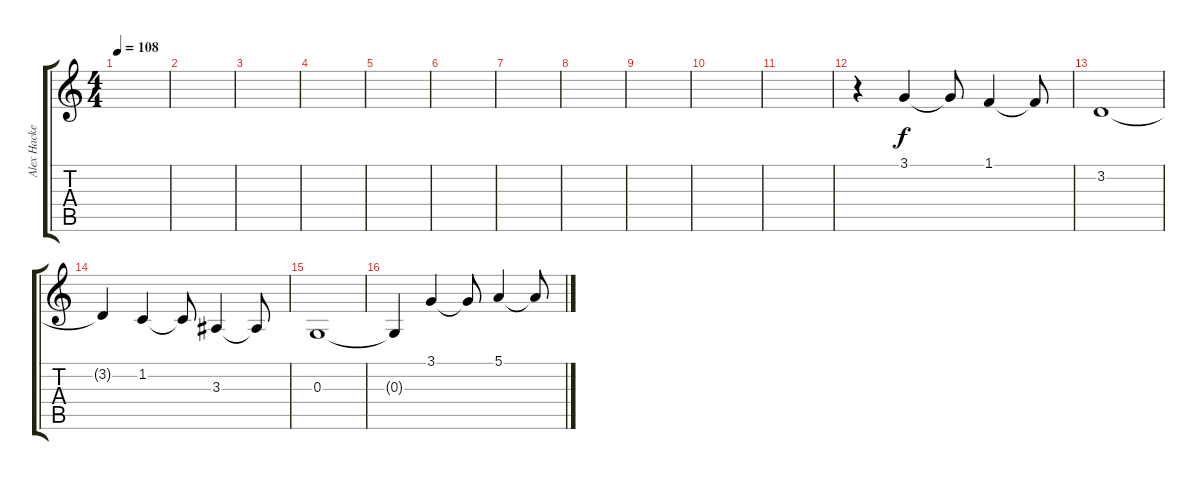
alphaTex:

\track ("Alex Hacke - Vibraphone" "Alex Hacke") {instrument vibraphone}
\staff {score tabs}
\tuning (E4 B3 G3 D3 A2 D2) {hide}
\ts (4 4)
\tempo 108
\clef g2
\ks c
|
|
|
|
|
|
|
|
|
|
|
r.4 3.1.4 3.1{t}.8 1.1.4 1.1{t}.8 |
3.2.1 |
3.2{t}.4 1.2.4 1.2{t}.8 3.3.4 3.3{t}.8 |
0.3.1 |
0.3{t}.4 3.1.4 3.1{t}.8 5.1.4 5.1{t}.8
